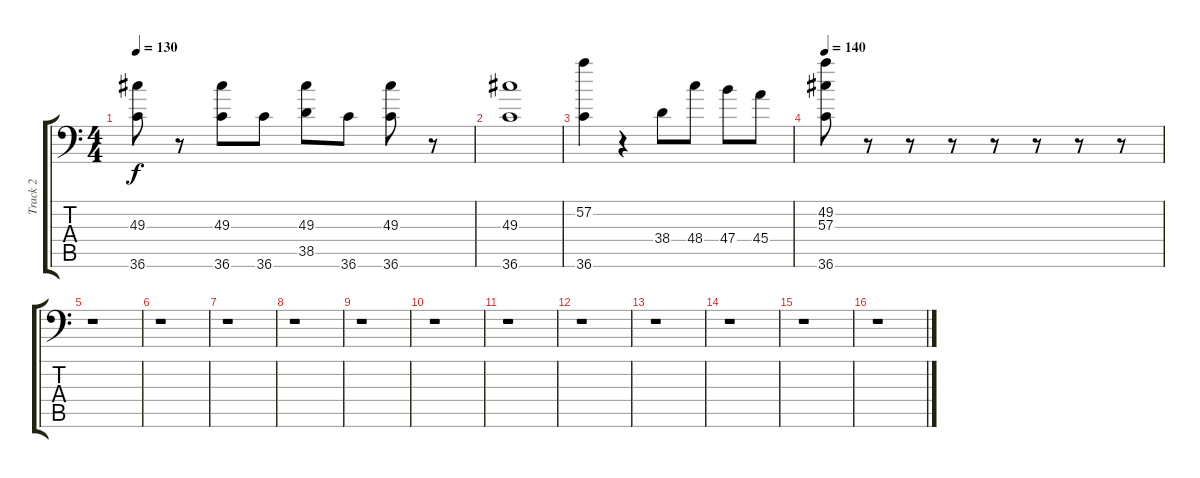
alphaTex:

\track ("Track 2" "Track 2") {instrument acousticgrandpiano}
\staff {score tabs}
\tuning (C-1 C-1 C-1 C-1 C-1 C-1) {hide}
\ts (4 4)
\tempo 130
\clef f4
\ks c
(49.3 36.6).8{dy f} r.8 (49.3 36.6).8 36.6.8 (49.3 38.5).8 36.6.8 (49.3 36.6).8 r.8 |
(49.3 36.6).1 |
(57.2 36.6).4 r.4 38.4.8 48.4.8 47.4.8 45.4.8 |
\tempo 140
(49.2 57.3 36.6).8 r.8 r.8 r.8 r.8 r.8 r.8 r.8 |
r.1 |
r.1 |
r.1 |
r.1 |
r.1 |
r.1 |
r.1 |
r.1 |
r.1 |
r.1 |
r.1 |
r.1
